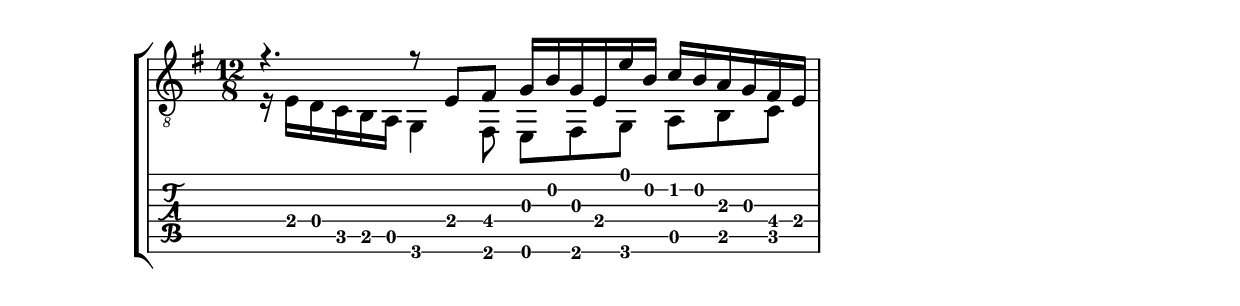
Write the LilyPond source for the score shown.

%% Do not edit this file; it is auto-generated from LSR http://lsr.dsi.unimi.it
%% This file is in the public domain.
\version "2.11.64"

\header {
  lsrtags = "fretted-strings"

  texidoces = "
La polifonía se crea de la misma forma en un @code{TabStaff} que
en una pauta normal.

"
  doctitlees = "Polifonía en tablaturas"

  texidoc = "
Polyphony is created the same way in a @code{TabStaff} as in a regular
staff.

"
  doctitle = "Polyphony in tablature"
} % begin verbatim

upper = \relative c' {
  \time 12/8
  \key e \minor
  \voiceOne
  r4. r8 e, fis g16 b g e e' b c b a g fis e
}

lower = \relative c {
  \key e \minor
  \voiceTwo
  r16 e d c b a g4 fis8 e fis g a b c
}

\score {
  <<
    \new StaffGroup = "tab with traditional" <<
      \new Staff = "guitar traditional" <<
        \clef "treble_8"
        \context Voice = "upper" \upper
        \context Voice = "lower" \lower
      >>
      \new TabStaff = "guitar tab" <<
        \context TabVoice = "upper" \upper
        \context TabVoice = "lower" \lower
      >>
    >>
  >>
}
